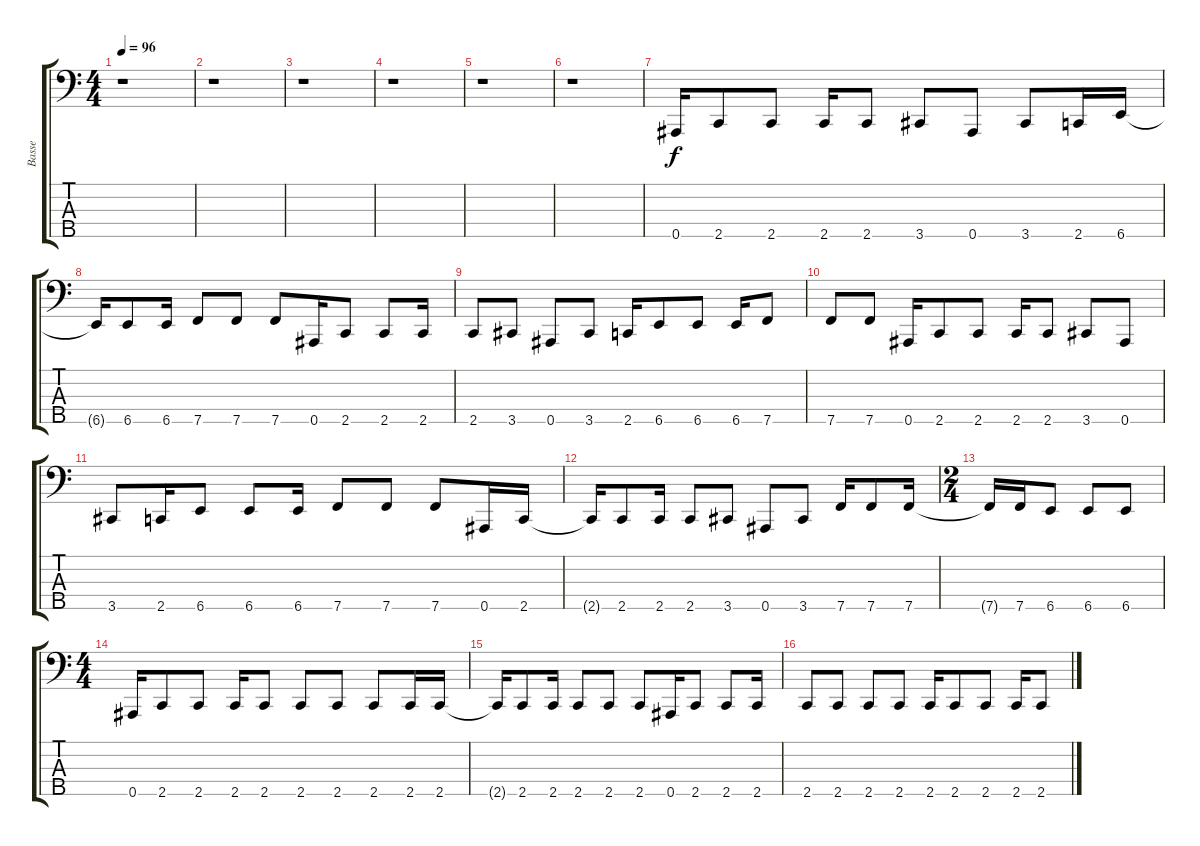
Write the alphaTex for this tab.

\track ("Basse" "Basse") {instrument electricbassfinger}
\staff {score tabs}
\tuning (G2 D2 A1 E1 Bb0) {hide}
\ts (4 4)
\tempo 96
\clef f4
\ks c
r.1{dy f instrument electricbassfinger} |
r.1 |
r.1 |
r.1 |
r.1 |
r.1 |
0.5.16 2.5.8 2.5.8 2.5.16 2.5.8 3.5.8 0.5.8 3.5.8 2.5.16 6.5.16 |
6.5{t}.16 6.5.8 6.5.16 7.5.8 7.5.8 7.5.8 0.5.16 2.5.8 2.5.8 2.5.16 |
2.5.8 3.5.8 0.5.8 3.5.8 2.5.16 6.5.8 6.5.8 6.5.16 7.5.8 |
7.5.8 7.5.8 0.5.16 2.5.8 2.5.8 2.5.16 2.5.8 3.5.8 0.5.8 |
3.5.8 2.5.16 6.5.8 6.5.8 6.5.16 7.5.8 7.5.8 7.5.8 0.5.16 2.5.16 |
2.5{t}.16 2.5.8 2.5.16 2.5.8 3.5.8 0.5.8 3.5.8 7.5.16 7.5.8 7.5.16 |
\ts (2 4)
7.5{t}.16 7.5.16 6.5.8 6.5.8 6.5.8 |
\ts (4 4)
0.5.16 2.5.8 2.5.8 2.5.16 2.5.8 2.5.8 2.5.8 2.5.8 2.5.16 2.5.16 |
2.5{t}.16 2.5.8 2.5.16 2.5.8 2.5.8 2.5.8 0.5.16 2.5.8 2.5.8 2.5.16 |
2.5.8 2.5.8 2.5.8 2.5.8 2.5.16 2.5.8 2.5.8 2.5.16 2.5.8
